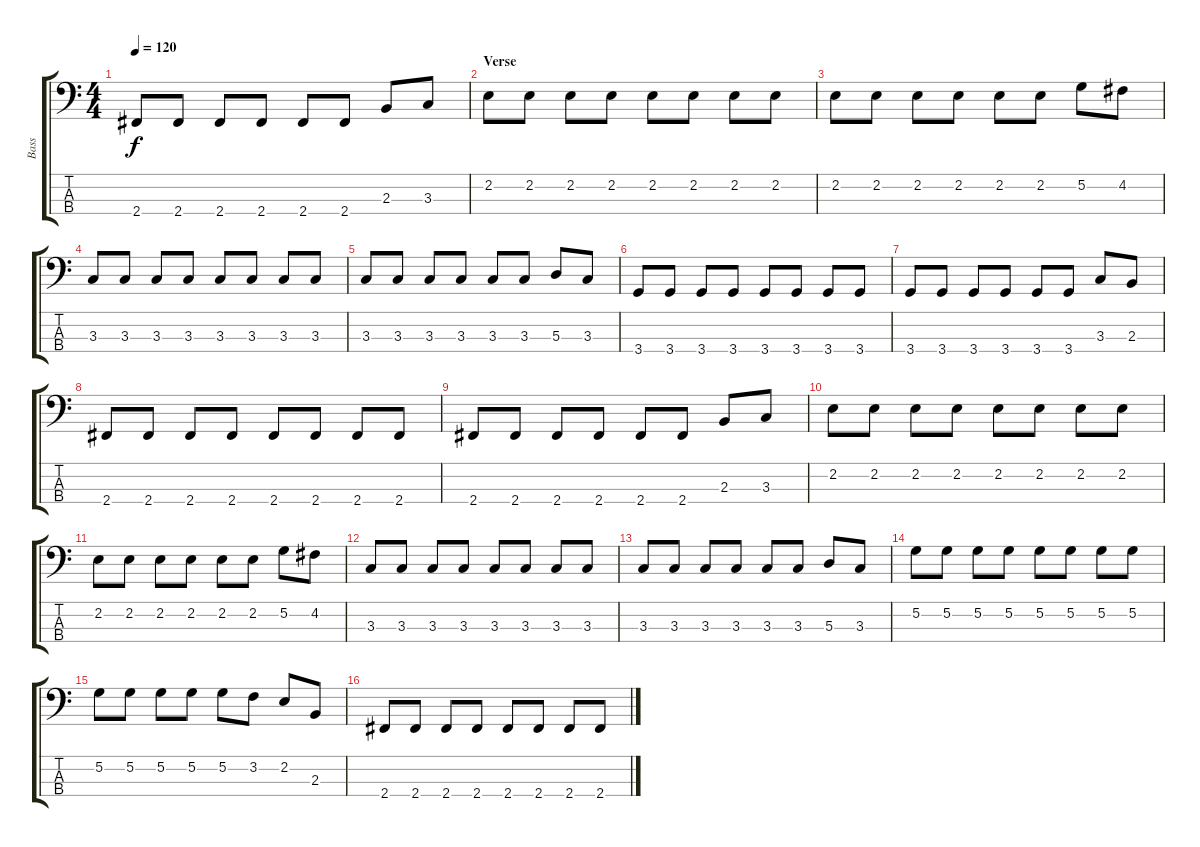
\track ("Bass" "Bass") {instrument electricbassfinger}
\staff {score tabs}
\tuning (G2 D2 A1 E1) {hide}
\ts (4 4)
\tempo 120
\clef f4
\ks c
2.4.8{dy f} 2.4.8 2.4.8 2.4.8 2.4.8 2.4.8 2.3.8 3.3.8 |
\section ("" "Verse")
2.2.8 2.2.8 2.2.8 2.2.8 2.2.8 2.2.8 2.2.8 2.2.8 |
2.2.8 2.2.8 2.2.8 2.2.8 2.2.8 2.2.8 5.2.8 4.2.8 |
3.3.8 3.3.8 3.3.8 3.3.8 3.3.8 3.3.8 3.3.8 3.3.8 |
3.3.8 3.3.8 3.3.8 3.3.8 3.3.8 3.3.8 5.3.8 3.3.8 |
3.4.8 3.4.8 3.4.8 3.4.8 3.4.8 3.4.8 3.4.8 3.4.8 |
3.4.8 3.4.8 3.4.8 3.4.8 3.4.8 3.4.8 3.3.8 2.3.8 |
2.4.8 2.4.8 2.4.8 2.4.8 2.4.8 2.4.8 2.4.8 2.4.8 |
2.4.8 2.4.8 2.4.8 2.4.8 2.4.8 2.4.8 2.3.8 3.3.8 |
2.2.8 2.2.8 2.2.8 2.2.8 2.2.8 2.2.8 2.2.8 2.2.8 |
2.2.8 2.2.8 2.2.8 2.2.8 2.2.8 2.2.8 5.2.8 4.2.8 |
3.3.8 3.3.8 3.3.8 3.3.8 3.3.8 3.3.8 3.3.8 3.3.8 |
3.3.8 3.3.8 3.3.8 3.3.8 3.3.8 3.3.8 5.3.8 3.3.8 |
5.2.8 5.2.8 5.2.8 5.2.8 5.2.8 5.2.8 5.2.8 5.2.8 |
5.2.8 5.2.8 5.2.8 5.2.8 5.2.8 3.2.8 2.2.8 2.3.8 |
2.4.8 2.4.8 2.4.8 2.4.8 2.4.8 2.4.8 2.4.8 2.4.8
